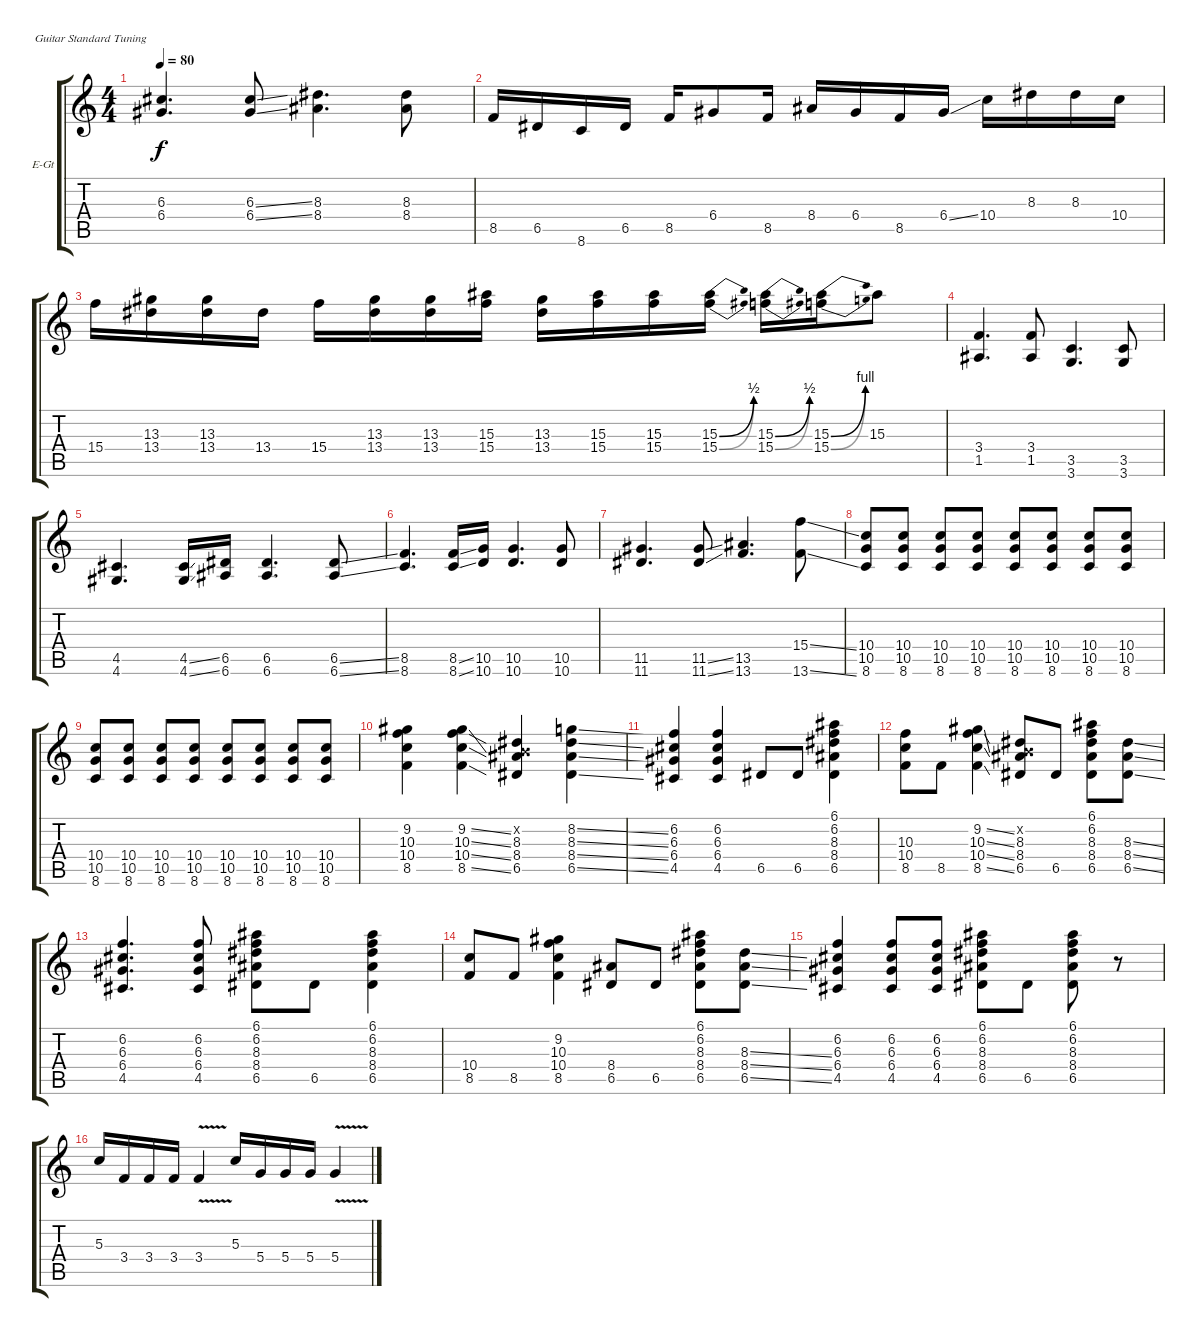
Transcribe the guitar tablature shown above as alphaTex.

\bracketExtendMode groupsimilarinstruments
\firstSystemTrackNameOrientation horizontal
\otherSystemsTrackNameOrientation horizontal
\track ("Guitar 1" "E-Gt") {instrument electricguitarjazz}
\staff {score tabs}
\tuning (E4 B3 G3 D3 A2 E2)
\ts (4 4)
\tempo 80
\clef g2
\ks c
(6.3 6.4).4{d dy f} (6.3{ss} 6.4{ss}).8 (8.3 8.4).4{d} (8.3 8.4).8 |
8.5.16 6.5.16 8.6.16 6.5.16 8.5.16 6.4.8 8.5.16 8.4.16 6.4.16 8.5.16 6.4{ss}.16 10.4.16 8.3.16 8.3.16 10.4.16 |
15.4.16 (13.3 13.4).16 (13.3 13.4).16 13.4.16 15.4.16 (13.3 13.4).16 (13.3 13.4).16 (15.3 15.4).16 (13.3 13.4).16 (15.3 15.4).16 (15.3 15.4).16 (15.3{be (bend 0 0 60 2)} 15.4{be (bend 0 0 60 2)}).16 (15.3{be (bend 0 0 60 2)} 15.4{be (bend 0 0 60 2)}).16 (15.3{be (bend 0 0 60 4)} 15.4{be (bend 0 0 60 4)}).16 15.3.8 |
(3.4 1.5).4{d} (3.4 1.5).8 (3.5 3.6).4{d} (3.5 3.6).8 |
(4.5 4.6).4{d} (4.5{ss} 4.6{ss}).16 (6.5 6.6).16 (6.5 6.6).4{d} (6.5{ss} 6.6{ss}).8 |
(8.5 8.6).4{d} (8.5{ss} 8.6{ss}).16 (10.5 10.6).16 (10.5 10.6).4{d} (10.5 10.6).8 |
(11.5 11.6).4{d} (11.5{ss} 11.6{ss}).8 (13.5 13.6).4{d} (15.4{ss} 13.6{ss}).8 |
(10.4 10.5 8.6).8 (10.4 10.5 8.6).8 (10.4 10.5 8.6).8 (10.4 10.5 8.6).8 (10.4 10.5 8.6).8 (10.4 10.5 8.6).8 (10.4 10.5 8.6).8 (10.4 10.5 8.6).8 |
(10.4 10.5 8.6).8 (10.4 10.5 8.6).8 (10.4 10.5 8.6).8 (10.4 10.5 8.6).8 (10.4 10.5 8.6).8 (10.4 10.5 8.6).8 (10.4 10.5 8.6).8 (10.4 10.5 8.6).8 |
(9.2 10.3 10.4 8.5).4 (9.2{ss} 10.3{ss} 10.4{ss} 8.5{ss}).4 (0.2{x} 8.3 8.4 6.5).4 (8.2{ss} 8.3{ss} 8.4{ss} 6.5{ss}).4 |
(6.2 6.3 6.4 4.5).4 (6.2 6.3 6.4 4.5).4 6.5.8 6.5.8 (6.1 6.2 8.3 8.4 6.5).4 |
(10.3 10.4 8.5).8 8.5.8 (9.2{ss} 10.3{ss} 10.4{ss} 8.5{ss}).4 (0.2{x} 8.3 8.4 6.5).8 6.5.8 (6.1 6.2 8.3 8.4 6.5).8 (8.3{ss} 8.4{ss} 6.5{ss}).8 |
(6.2 6.3 6.4 4.5).4{d} (6.2 6.3 6.4 4.5).8 (6.1 6.2 8.3 8.4 6.5).8 6.5.8 (6.1 6.2 8.3 8.4 6.5).4 |
(10.4 8.5).8 8.5.8 (9.2 10.3 10.4 8.5).4 (8.4 6.5).8 6.5.8 (6.1 6.2 8.3 8.4 6.5).8 (8.3{ss} 8.4{ss} 6.5{ss}).8 |
(6.2 6.3 6.4 4.5).4 (6.2 6.3 6.4 4.5).8 (6.2 6.3 6.4 4.5).8 (6.1 6.2 8.3 8.4 6.5).8 6.5.8 (6.1 6.2 8.3 8.4 6.5).8 r.8 |
5.3.16 3.4.16 3.4.16 3.4.16 3.4{v}.4 5.3.16 5.4.16 5.4.16 5.4.16 5.4{v}.4
